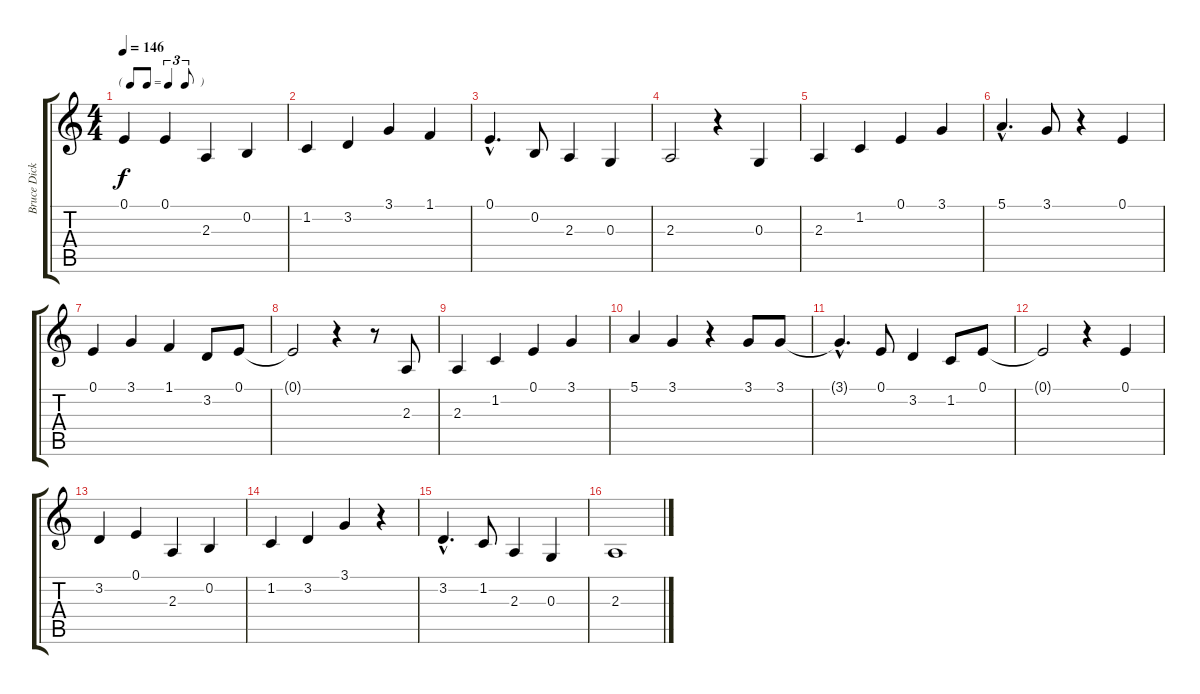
\track ("Bruce Dickinson" "Bruce Dick") {instrument synthvoice}
\staff {score tabs}
\tuning (E4 B3 G3 D3 A2 E2) {hide}
\ts (4 4)
\tf triplet8th
\tempo 146
\clef g2
\ks c
0.1.4{dy f} 0.1.4 2.3.4 0.2.4 |
1.2.4 3.2.4 3.1.4 1.1.4 |
0.1{hac}.4{d} 0.2.8 2.3.4 0.3.4 |
2.3.2 r.4 0.3.4 |
2.3.4 1.2.4 0.1.4 3.1.4 |
5.1{hac}.4{d} 3.1.8 r.4 0.1.4 |
0.1.4 3.1.4 1.1.4 3.2.8 0.1.8 |
0.1{t}.2 r.4 r.8 2.3.8 |
2.3.4 1.2.4 0.1.4 3.1.4 |
5.1.4 3.1.4 r.4 3.1.8 3.1.8 |
3.1{hac t}.4{d} 0.1.8 3.2.4 1.2.8 0.1.8 |
0.1{t}.2 r.4 0.1.4 |
3.2.4 0.1.4 2.3.4 0.2.4 |
1.2.4 3.2.4 3.1.4 r.4 |
3.2{hac}.4{d} 1.2.8 2.3.4 0.3.4 |
2.3.1
